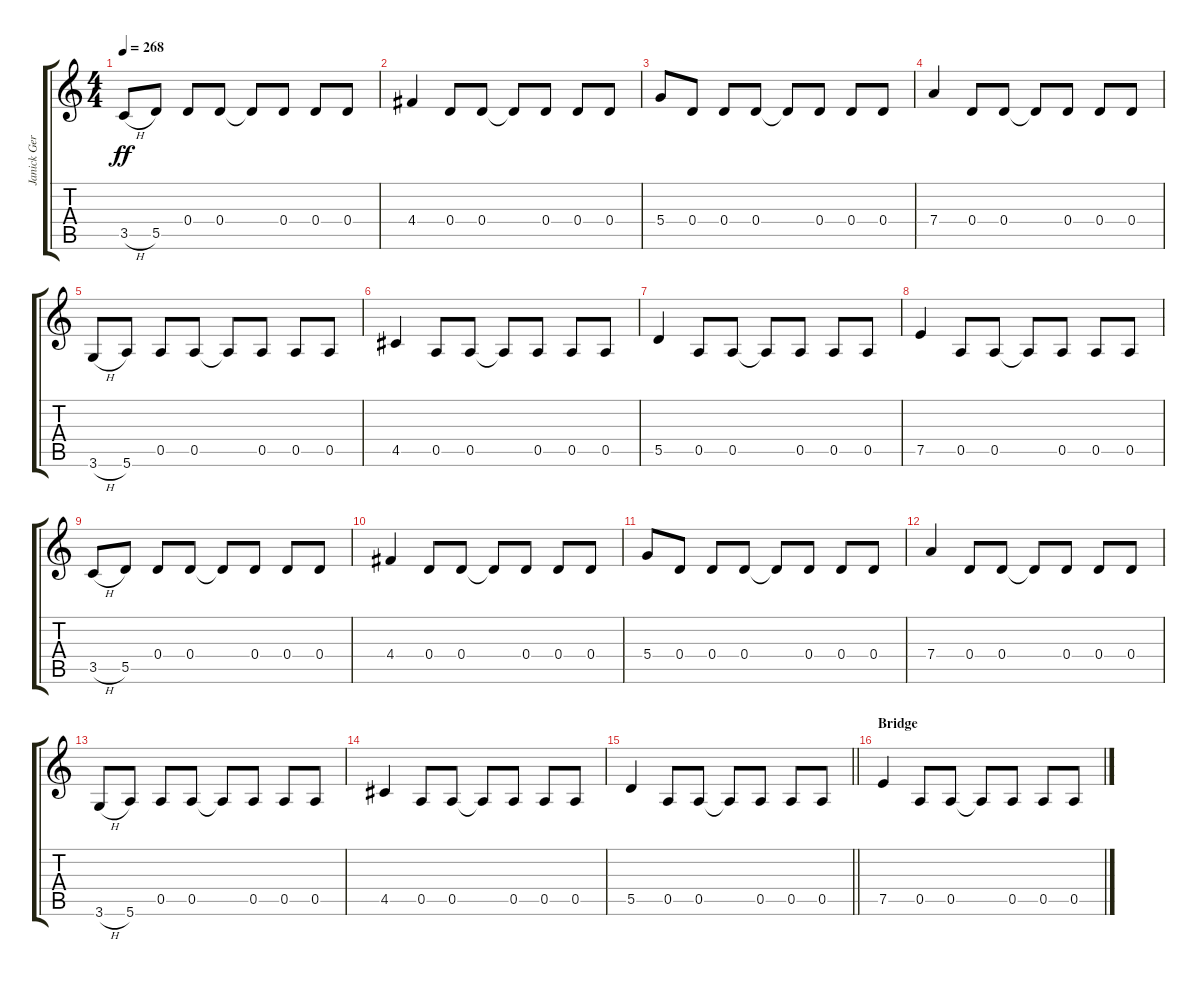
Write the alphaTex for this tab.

\track ("Janick Gers" "Janick Ger") {instrument electricguitarclean}
\staff {score tabs}
\tuning (E4 B3 G3 D3 A2 E2) {hide}
\ts (4 4)
\tempo 268
\clef g2
\ks c
3.5{h}.8{dy ff} 5.5.8 0.4.8 0.4.8 0.4{t}.8 0.4.8 0.4.8 0.4.8 |
4.4.4 0.4.8 0.4.8 0.4{t}.8 0.4.8 0.4.8 0.4.8 |
5.4.8 0.4.8 0.4.8 0.4.8 0.4{t}.8 0.4.8 0.4.8 0.4.8 |
7.4.4 0.4.8 0.4.8 0.4{t}.8 0.4.8 0.4.8 0.4.8 |
3.6{h}.8 5.6.8 0.5.8 0.5.8 0.5{t}.8 0.5.8 0.5.8 0.5.8 |
4.5.4 0.5.8 0.5.8 0.5{t}.8 0.5.8 0.5.8 0.5.8 |
5.5.4 0.5.8 0.5.8 0.5{t}.8 0.5.8 0.5.8 0.5.8 |
7.5.4 0.5.8 0.5.8 0.5{t}.8 0.5.8 0.5.8 0.5.8 |
3.5{h}.8 5.5.8 0.4.8 0.4.8 0.4{t}.8 0.4.8 0.4.8 0.4.8 |
4.4.4 0.4.8 0.4.8 0.4{t}.8 0.4.8 0.4.8 0.4.8 |
5.4.8 0.4.8 0.4.8 0.4.8 0.4{t}.8 0.4.8 0.4.8 0.4.8 |
7.4.4 0.4.8 0.4.8 0.4{t}.8 0.4.8 0.4.8 0.4.8 |
3.6{h}.8 5.6.8 0.5.8 0.5.8 0.5{t}.8 0.5.8 0.5.8 0.5.8 |
4.5.4 0.5.8 0.5.8 0.5{t}.8 0.5.8 0.5.8 0.5.8 |
\barLineRight lightlight
5.5.4 0.5.8 0.5.8 0.5{t}.8 0.5.8 0.5.8 0.5.8 |
\section ("" "Bridge")
7.5.4 0.5.8 0.5.8 0.5{t}.8 0.5.8 0.5.8 0.5.8
